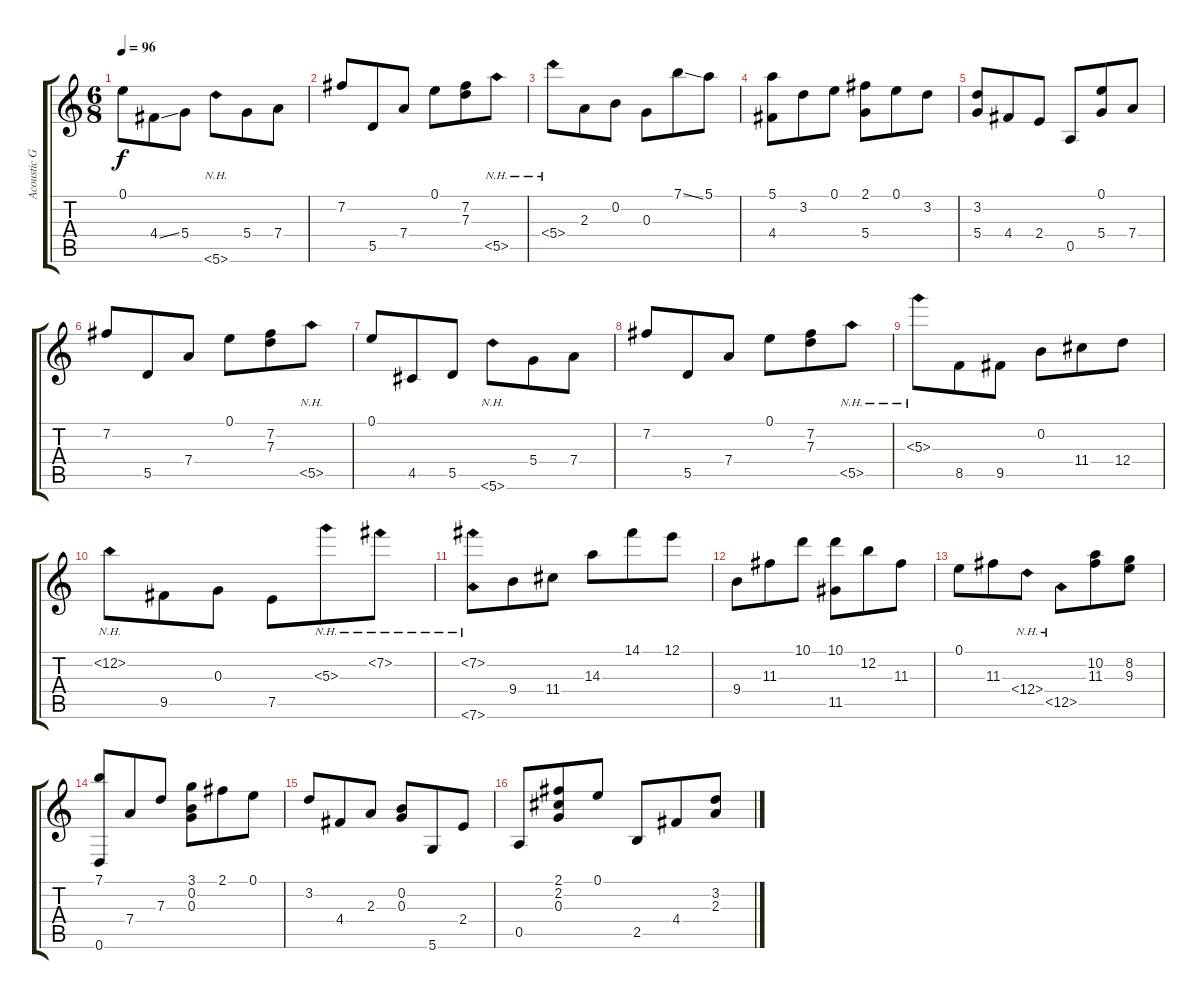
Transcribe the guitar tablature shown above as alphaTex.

\track ("Acoustic Guitar (nylon)" "Acoustic G") {instrument acousticguitarsteel}
\staff {score tabs}
\tuning (E4 B3 G3 D3 A2 D2) {hide}
\ts (6 8)
\tempo 96
\clef g2
\ks c
0.1.8{dy f} 4.4{ss}.8 5.4.8 5.6{nh}.8 5.4.8 7.4.8 |
7.2.8 5.5.8 7.4.8 0.1.8 (7.2 7.3).8 5.5{nh}.8 |
5.4{nh}.8 2.3.8 0.2.8 0.3.8 7.1{ss}.8 5.1.8 |
(5.1 4.4).8 3.2.8 0.1.8 (2.1 5.4).8 0.1.8 3.2.8 |
(3.2 5.4).8 4.4.8 2.4.8 0.5.8 (0.1 5.4).8 7.4.8 |
7.2.8 5.5.8 7.4.8 0.1.8 (7.2 7.3).8 5.5{nh}.8 |
0.1.8 4.5.8 5.5.8 5.6{nh}.8 5.4.8 7.4.8 |
7.2.8 5.5.8 7.4.8 0.1.8 (7.2 7.3).8 5.5{nh}.8 |
5.3{nh}.8 8.5.8 9.5.8 0.2.8 11.4.8 12.4.8 |
12.2{nh}.8 9.5.8 0.3.8 7.5.8 5.3{nh}.8 7.2{nh}.8 |
(7.2{nh} 7.6{nh}).8 9.4.8 11.4.8 14.3.8 14.1.8 12.1.8 |
9.4.8 11.3.8 10.1.8 (10.1 11.5).8 12.2.8 11.3.8 |
0.1.8 11.3.8 12.4{nh}.8 12.5{nh}.8 (10.2 11.3).8 (8.2 9.3).8 |
(7.1 0.6).8 7.4.8 7.3.8 (3.1 0.2 0.3).8 2.1.8 0.1.8 |
3.2.8 4.4.8 2.3.8 (0.2 0.3).8 5.6.8 2.4.8 |
0.5.8 (2.1 2.2 0.3).8 0.1.8 2.5.8 4.4.8 (3.2 2.3).8
